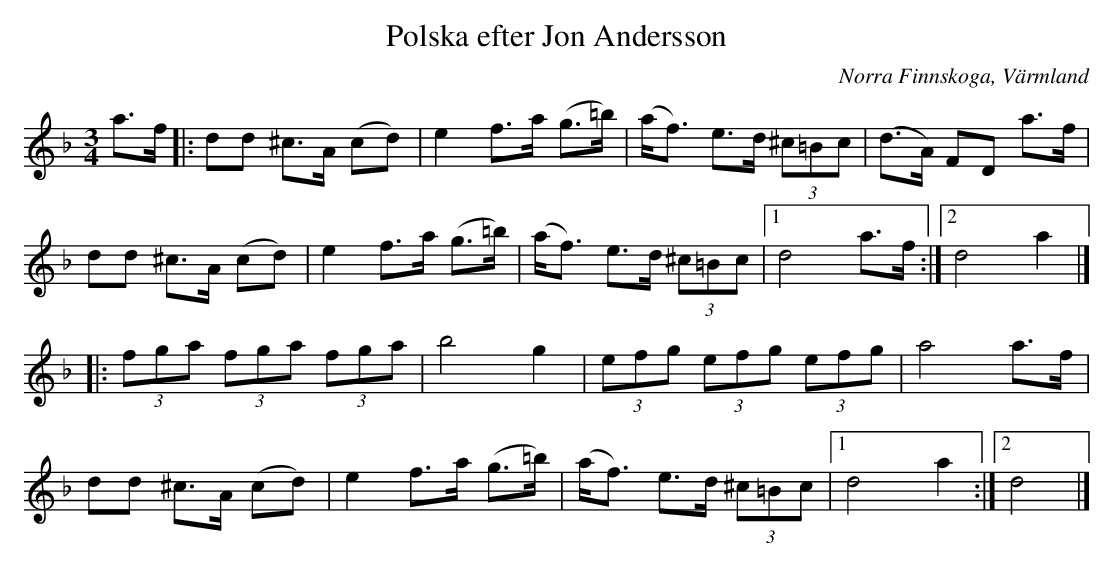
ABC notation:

X:1
T:Polska efter Jon Andersson
O:Norra Finnskoga, Värmland
M:3/4
L:1/8
K:Dm
a3/2f/2|:dd ^c3/2A/2 (cd)|e2 f3/2a/2 (g3/2=b/2)| (a/2f3/2) e3/2d/2 (3^c=Bc|(d3/2A/2) FD a3/2f/2|
dd ^c3/2A/2 (cd)|e2 f3/2a/2 (g3/2=b/2)| (a/2f3/2) e3/2d/2 (3^c=Bc|1 d4  a3/2f/2:|2 d4  a2|]
|:(3fga (3fga (3fga|b4 g2|(3efg (3efg (3efg|a4 a3/2f/2|
dd ^c3/2A/2 (cd)|e2 f3/2a/2 (g3/2=b/2)| (a/2f3/2) e3/2d/2 (3^c=Bc|1 d4  a2:|2 d4|]
